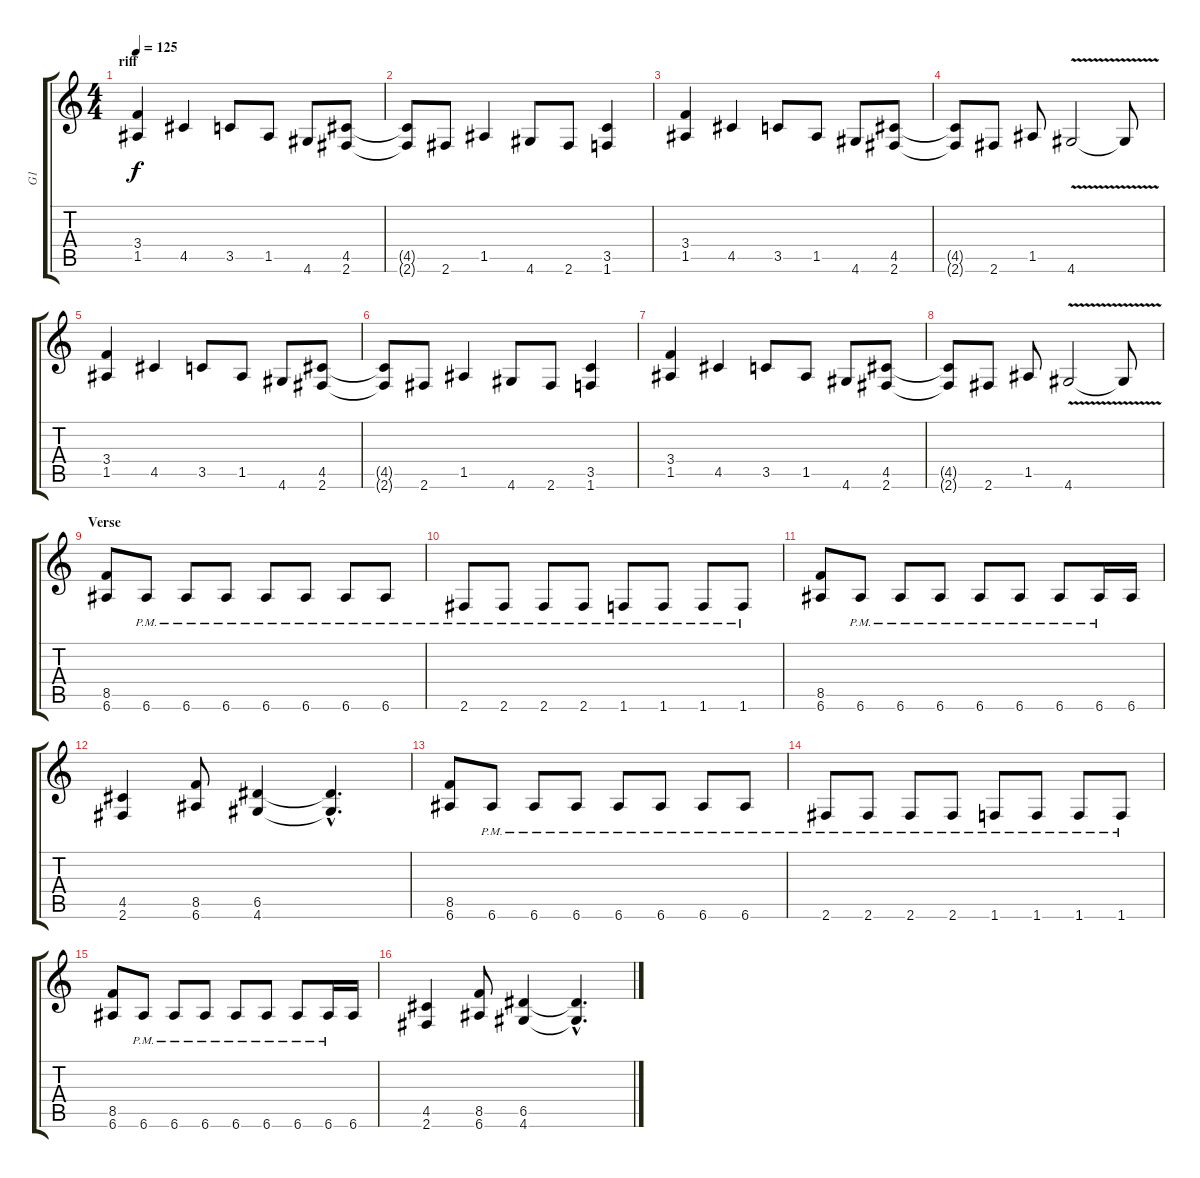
\track ("G1" "G1") {instrument distortionguitar}
\staff {score tabs}
\tuning (E4 B3 G3 D3 A2 E2) {hide}
\ts (4 4)
\section ("" "riff")
\tempo 125
\clef g2
\ks c
(3.4 1.5).4{dy f instrument distortionguitar} 4.5.4 3.5.8 1.5.8 4.6.8 (4.5 2.6).8 |
(4.5{t} 2.6{t}).8 2.6.8 1.5.4 4.6.8 2.6.8 (3.5 1.6).4 |
(3.4 1.5).4 4.5.4 3.5.8 1.5.8 4.6.8 (4.5 2.6).8 |
(4.5{t} 2.6{t}).8 2.6.8 1.5.8 4.6{v}.2 4.6{t}.8 |
(3.4 1.5).4 4.5.4 3.5.8 1.5.8 4.6.8 (4.5 2.6).8 |
(4.5{t} 2.6{t}).8 2.6.8 1.5.4 4.6.8 2.6.8 (3.5 1.6).4 |
(3.4 1.5).4 4.5.4 3.5.8 1.5.8 4.6.8 (4.5 2.6).8 |
(4.5{t} 2.6{t}).8 2.6.8 1.5.8 4.6{v}.2 4.6{t}.8 |
\section ("" "Verse")
(8.5 6.6).8 6.6{pm}.8 6.6{pm}.8 6.6{pm}.8 6.6{pm}.8 6.6{pm}.8 6.6{pm}.8 6.6{pm}.8 |
2.6{pm}.8 2.6{pm}.8 2.6{pm}.8 2.6{pm}.8 1.6{pm}.8 1.6{pm}.8 1.6{pm}.8 1.6{pm}.8 |
(8.5 6.6).8 6.6{pm}.8 6.6{pm}.8 6.6{pm}.8 6.6{pm}.8 6.6{pm}.8 6.6{pm}.8 6.6{pm}.16 6.6.16 |
(4.5 2.6).4 (8.5 6.6).8 (6.5 4.6).4 (6.5{hac t} 4.6{hac t}).4{d} |
(8.5 6.6).8 6.6{pm}.8 6.6{pm}.8 6.6{pm}.8 6.6{pm}.8 6.6{pm}.8 6.6{pm}.8 6.6{pm}.8 |
2.6{pm}.8 2.6{pm}.8 2.6{pm}.8 2.6{pm}.8 1.6{pm}.8 1.6{pm}.8 1.6{pm}.8 1.6{pm}.8 |
(8.5 6.6).8 6.6{pm}.8 6.6{pm}.8 6.6{pm}.8 6.6{pm}.8 6.6{pm}.8 6.6{pm}.8 6.6{pm}.16 6.6.16 |
(4.5 2.6).4 (8.5 6.6).8 (6.5 4.6).4 (6.5{hac t} 4.6{hac t}).4{d}
